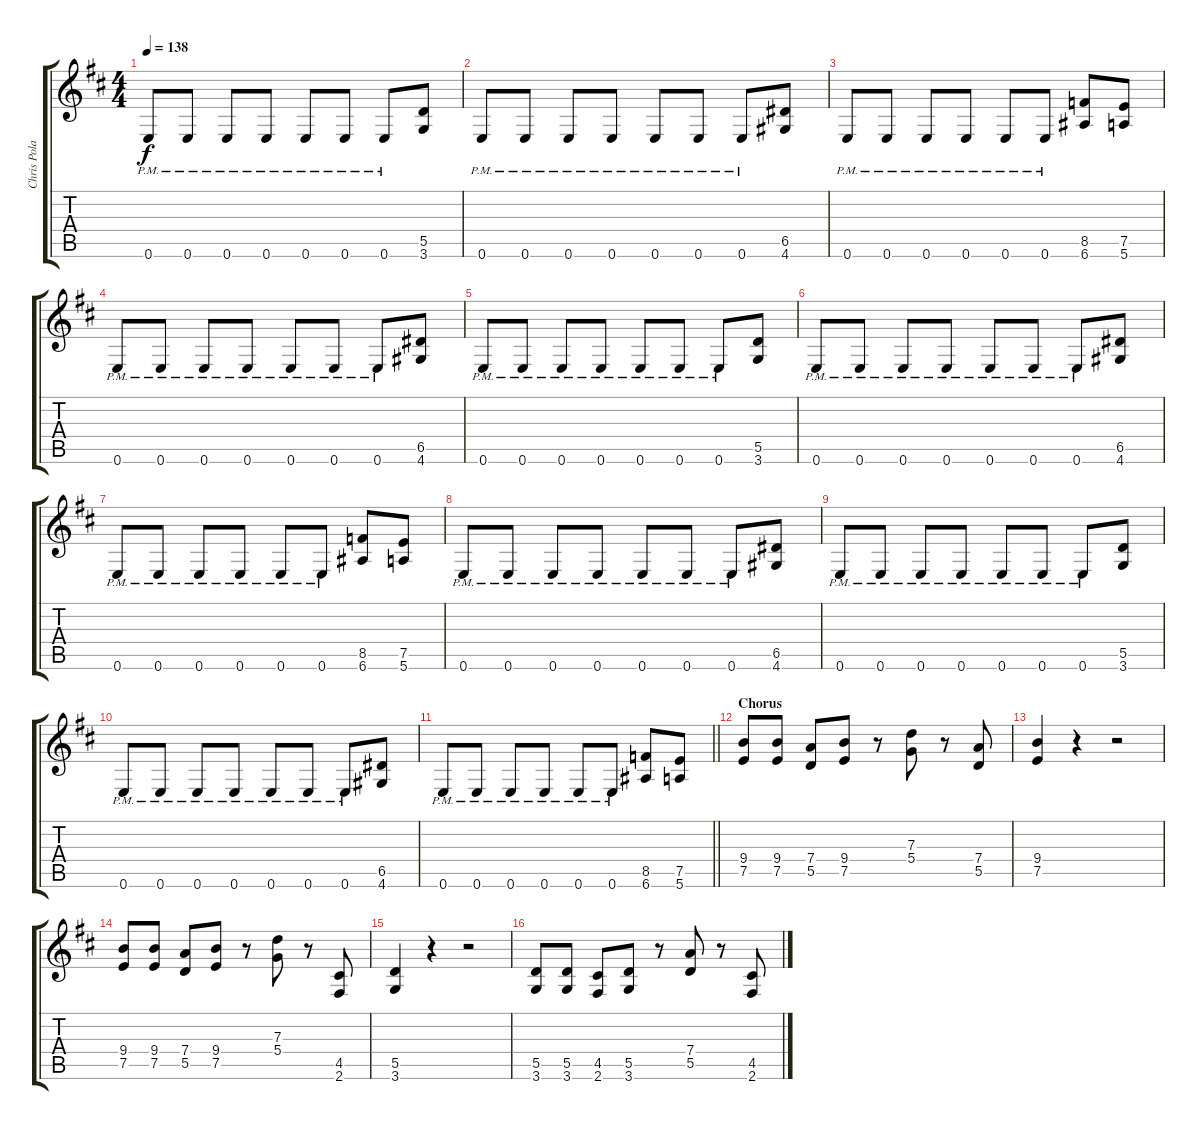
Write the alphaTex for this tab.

\track ("Chris Poland" "Chris Pola") {instrument distortionguitar}
\staff {score tabs}
\tuning (E4 B3 G3 D3 A2 E2) {hide}
\ts (4 4)
\tempo 138
\clef g2
\ks d
0.6{pm}.8{dy f} 0.6{pm}.8 0.6{pm}.8 0.6{pm}.8 0.6{pm}.8 0.6{pm}.8 0.6{pm}.8 (5.5 3.6).8 |
0.6{pm}.8 0.6{pm}.8 0.6{pm}.8 0.6{pm}.8 0.6{pm}.8 0.6{pm}.8 0.6{pm}.8 (6.5 4.6).8 |
0.6{pm}.8 0.6{pm}.8 0.6{pm}.8 0.6{pm}.8 0.6{pm}.8 0.6{pm}.8 (8.5 6.6).8 (7.5 5.6).8 |
0.6{pm}.8 0.6{pm}.8 0.6{pm}.8 0.6{pm}.8 0.6{pm}.8 0.6{pm}.8 0.6{pm}.8 (6.5 4.6).8 |
0.6{pm}.8 0.6{pm}.8 0.6{pm}.8 0.6{pm}.8 0.6{pm}.8 0.6{pm}.8 0.6{pm}.8 (5.5 3.6).8 |
0.6{pm}.8 0.6{pm}.8 0.6{pm}.8 0.6{pm}.8 0.6{pm}.8 0.6{pm}.8 0.6{pm}.8 (6.5 4.6).8 |
0.6{pm}.8 0.6{pm}.8 0.6{pm}.8 0.6{pm}.8 0.6{pm}.8 0.6{pm}.8 (8.5 6.6).8 (7.5 5.6).8 |
0.6{pm}.8 0.6{pm}.8 0.6{pm}.8 0.6{pm}.8 0.6{pm}.8 0.6{pm}.8 0.6{pm}.8 (6.5 4.6).8 |
0.6{pm}.8 0.6{pm}.8 0.6{pm}.8 0.6{pm}.8 0.6{pm}.8 0.6{pm}.8 0.6{pm}.8 (5.5 3.6).8 |
0.6{pm}.8 0.6{pm}.8 0.6{pm}.8 0.6{pm}.8 0.6{pm}.8 0.6{pm}.8 0.6{pm}.8 (6.5 4.6).8 |
\barLineRight lightlight
0.6{pm}.8 0.6{pm}.8 0.6{pm}.8 0.6{pm}.8 0.6{pm}.8 0.6{pm}.8 (8.5 6.6).8 (7.5 5.6).8 |
\section ("" "Chorus")
(9.4 7.5).8 (9.4 7.5).8 (7.4 5.5).8 (9.4 7.5).8 r.8 (7.3 5.4).8 r.8 (7.4 5.5).8 |
(9.4 7.5).4 r.4 r.2 |
(9.4 7.5).8 (9.4 7.5).8 (7.4 5.5).8 (9.4 7.5).8 r.8 (7.3 5.4).8 r.8 (4.5 2.6).8 |
(5.5 3.6).4 r.4 r.2 |
(5.5 3.6).8 (5.5 3.6).8 (4.5 2.6).8 (5.5 3.6).8 r.8 (7.4 5.5).8 r.8 (4.5 2.6).8
